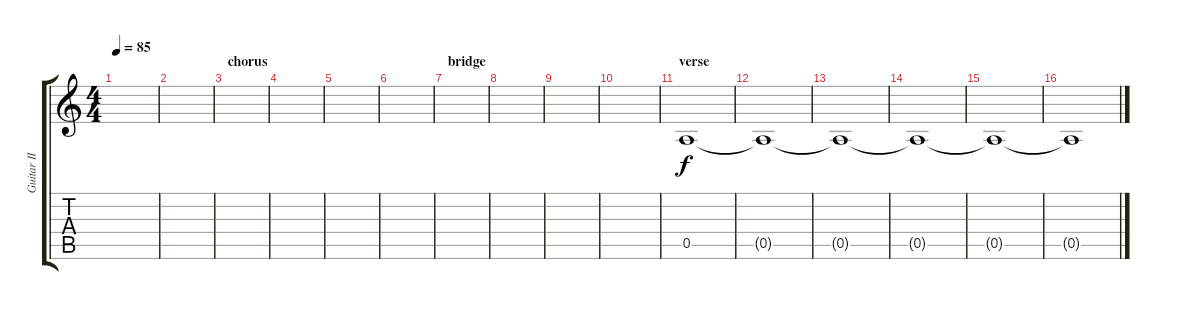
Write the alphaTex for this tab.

\track ("Guitar II (doubled)" "Guitar II ") {instrument contrabass}
\staff {score tabs}
\tuning (E4 B3 G3 D3 A2 E2) {hide}
\ts (4 4)
\tempo 85
\clef g2
\ks c
|
|
\section ("" "chorus")
|
|
|
|
\section ("" "bridge")
|
|
|
|
\section ("" "verse")
0.5.1 |
0.5{t}.1 |
0.5{t}.1 |
0.5{t}.1 |
0.5{t}.1 |
0.5{t}.1
